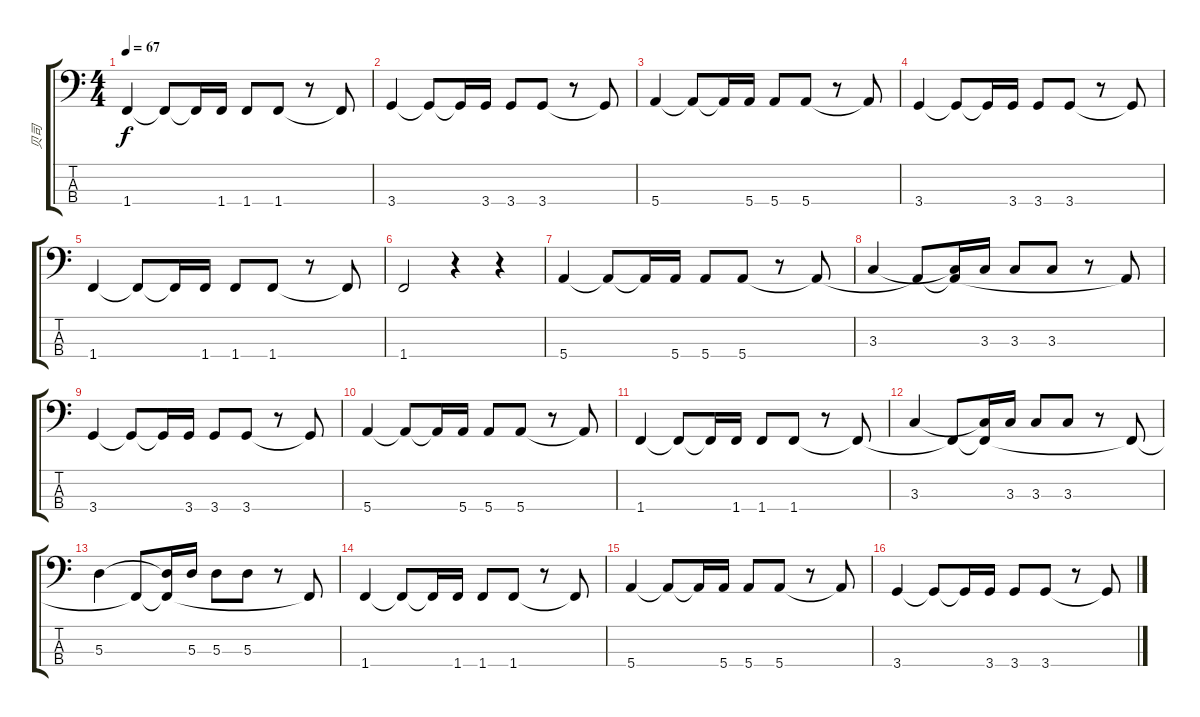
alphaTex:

\track ("贝司" "贝司") {instrument electricbassfinger}
\staff {score tabs}
\tuning (G2 D2 A1 E1) {hide}
\ts (4 4)
\tempo 67
\clef f4
\ks c
1.4.4{dy f} 1.4{t}.8 1.4{t}.16 1.4.16 1.4.8 1.4.8 r.8 1.4{t}.8 |
3.4.4 3.4{t}.8 3.4{t}.16 3.4.16 3.4.8 3.4.8 r.8 3.4{t}.8 |
5.4.4 5.4{t}.8 5.4{t}.16 5.4.16 5.4.8 5.4.8 r.8 5.4{t}.8 |
3.4.4 3.4{t}.8 3.4{t}.16 3.4.16 3.4.8 3.4.8 r.8 3.4{t}.8 |
1.4.4 1.4{t}.8 1.4{t}.16 1.4.16 1.4.8 1.4.8 r.8 1.4{t}.8 |
1.4.2 r.4 r.4 |
5.4.4 5.4{t}.8 5.4{t}.16 5.4.16 5.4.8 5.4.8 r.8 5.4{t}.8 |
3.3.4 5.4{t}.8 (3.3{t} 5.4{t}).16 3.3.16 3.3.8 3.3.8 r.8 5.4{t}.8 |
3.4.4 3.4{t}.8 3.4{t}.16 3.4.16 3.4.8 3.4.8 r.8 3.4{t}.8 |
5.4.4 5.4{t}.8 5.4{t}.16 5.4.16 5.4.8 5.4.8 r.8 5.4{t}.8 |
1.4.4 1.4{t}.8 1.4{t}.16 1.4.16 1.4.8 1.4.8 r.8 1.4{t}.8 |
3.3.4 1.4{t}.8 (3.3{t} 1.4{t}).16 3.3.16 3.3.8 3.3.8 r.8 1.4{t}.8 |
5.3.4 1.4{t}.8 (5.3{t} 1.4{t}).16 5.3.16 5.3.8 5.3.8 r.8 1.4{t}.8 |
1.4.4 1.4{t}.8 1.4{t}.16 1.4.16 1.4.8 1.4.8 r.8 1.4{t}.8 |
5.4.4 5.4{t}.8 5.4{t}.16 5.4.16 5.4.8 5.4.8 r.8 5.4{t}.8 |
3.4.4 3.4{t}.8 3.4{t}.16 3.4.16 3.4.8 3.4.8 r.8 3.4{t}.8
